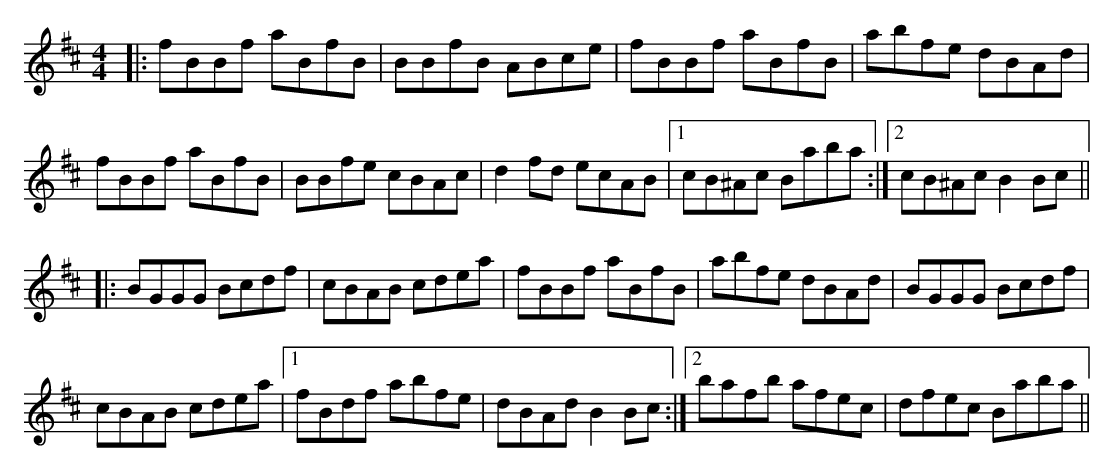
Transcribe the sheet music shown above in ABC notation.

X:1
M:4/4
K:D
|:fBBf aBfB|BBfB ABce|fBBf aBfB|abfe dBAd|
fBBf aBfB|BBfe cBAc|d2fd ecAB|1 cB^Ac Baba:|2 cB^Ac B2Bc||
|:BGGG Bcdf|cBAB cdea|fBBf aBfB|abfe dBAd|BGGG Bcdf|
cBAB cdea|1 fBdf abfe|dBAd B2Bc:|2 bafb afec|dfec Baba||
